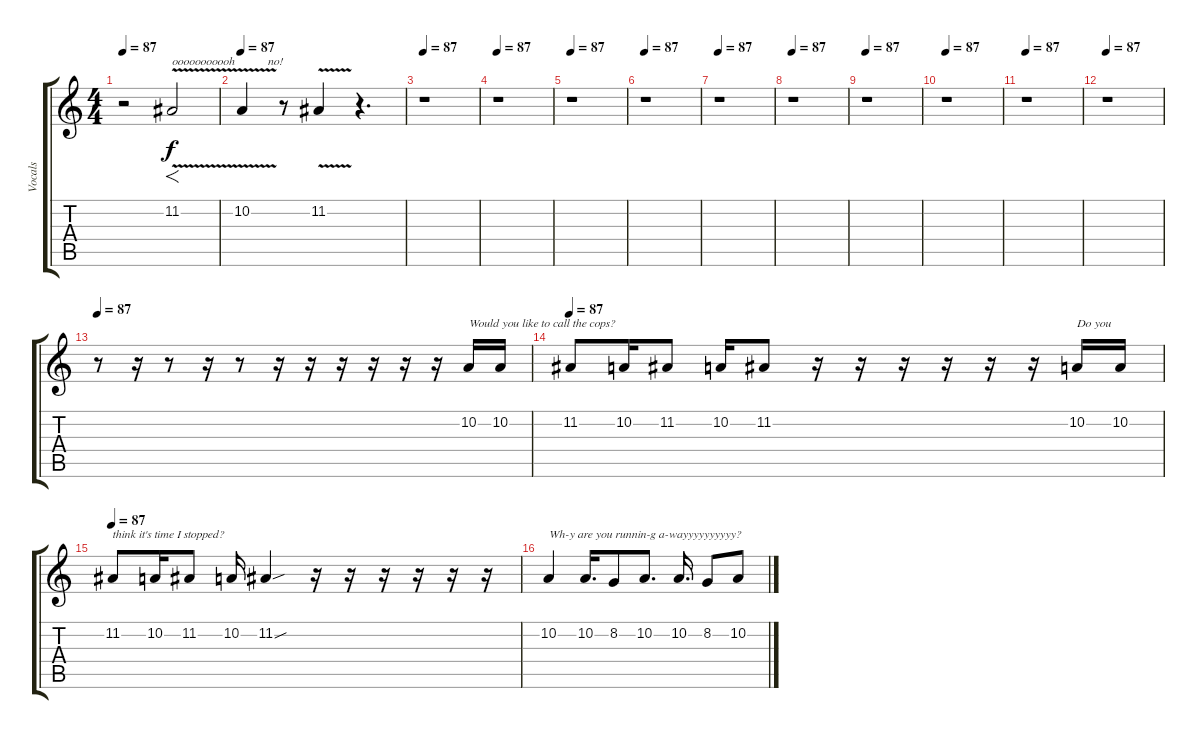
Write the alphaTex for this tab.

\track ("Vocals" "Vocals") {instrument clarinet}
\staff {score tabs}
\tuning (E4 B3 G3 D3 A2 E2) {hide}
\ts (4 4)
\tempo 87
\clef g2
\ks c
r.2{dy f} 11.2{v}.2{f txt "ooooooooooh           no!"} |
\tempo 87
10.2{v}.4 r.8 11.2{v}.4 r.4{d} |
\tempo 87
r.1 |
\tempo 87
r.1 |
\tempo 87
r.1 |
\tempo 87
r.1 |
\tempo 87
r.1 |
\tempo 87
r.1 |
\tempo 87
r.1 |
\tempo 87
r.1 |
\tempo 87
r.1 |
\tempo 87
r.1 |
\tempo 87
r.8 r.16 r.8 r.16 r.8 r.16 r.16 r.16 r.16 r.16 r.16 10.2.16{txt "Would you like to call the cops?"} 10.2.16 |
\tempo 87
11.2.8 10.2.16 11.2.8 10.2.16 11.2.8 r.16 r.16 r.16 r.16 r.16 r.16 10.2.16{txt "Do you"} 10.2.16 |
\tempo 87
11.2.8{txt "think it's time I stopped?"} 10.2.16 11.2.8 10.2.16 11.2{sou}.4 r.16 r.16 r.16 r.16 r.16 r.16 |
10.2.4{txt "Wh-y are you runnin-g a-wayyyyyyyyyy?"} 10.2.16{d} 8.2.8 10.2.8{d} 10.2.16{d} 8.2.8 10.2.8
